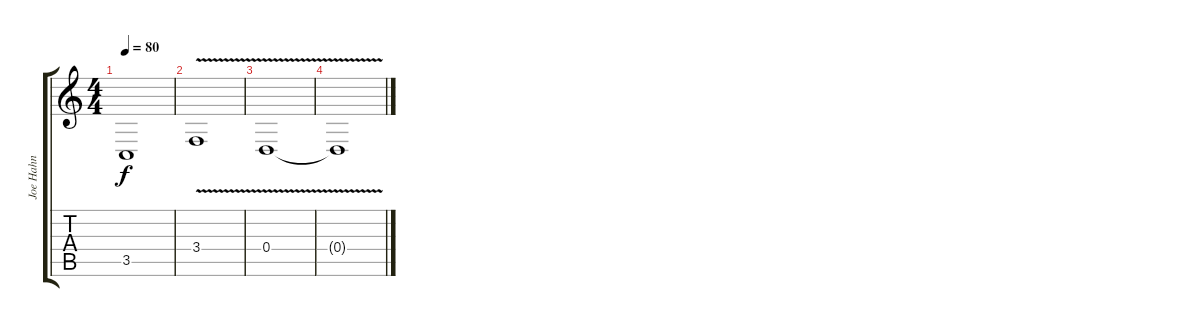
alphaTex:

\track ("Joe Hahn" "Joe Hahn") {instrument stringensemble1}
\staff {score tabs}
\tuning (E4 B3 G3 D3 A2 E2) {hide}
\ts (4 4)
\tempo 80
\clef g2
\ks c
3.5.1{dy f} |
3.4{v}.1 |
0.4{v}.1 |
0.4{t}.1{volume 0}
